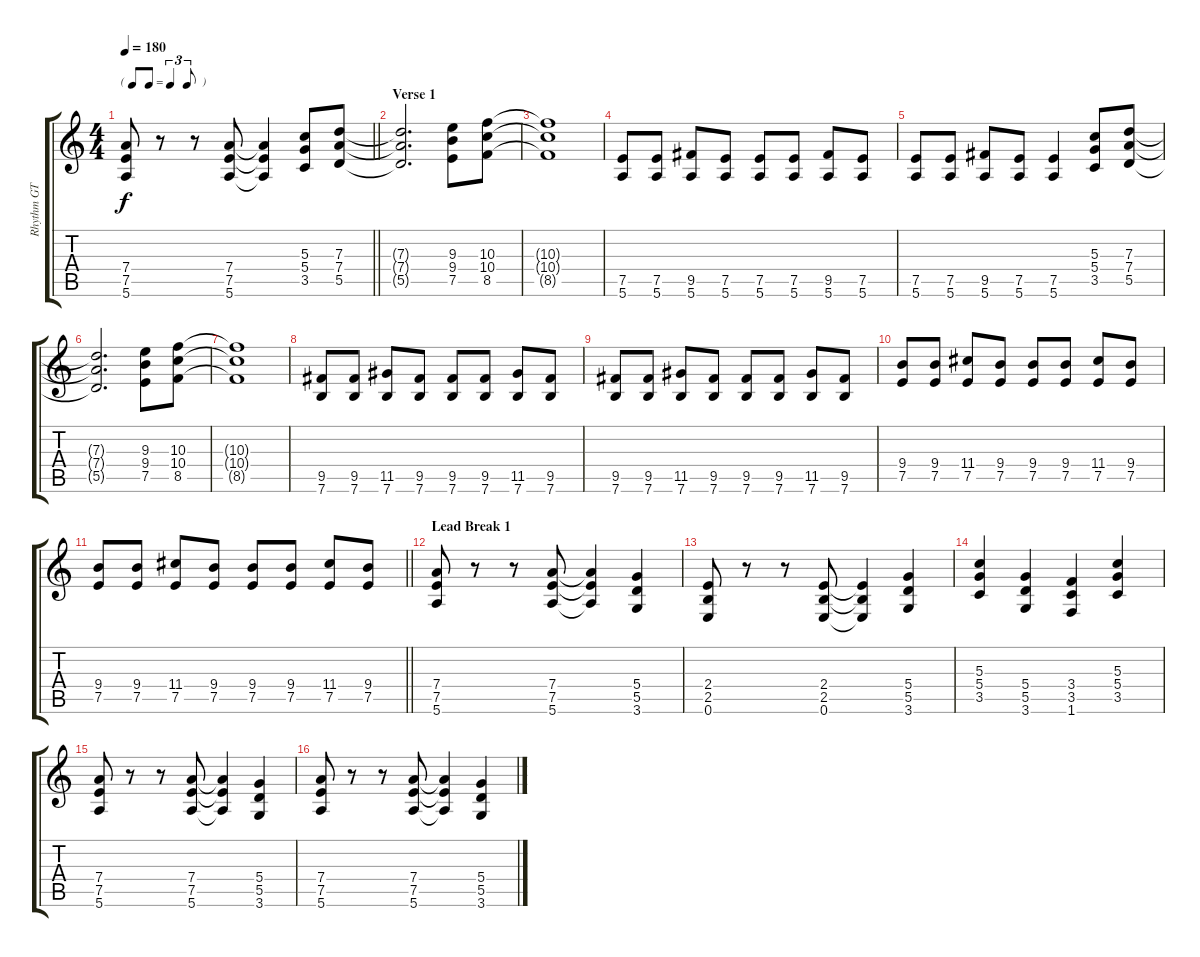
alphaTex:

\track ("Rhythm GT" "Rhythm GT") {instrument overdrivenguitar}
\staff {score tabs}
\tuning (E4 B3 G3 D3 A2 E2) {hide}
\ts (4 4)
\tf triplet8th
\tempo 180
\clef g2
\barLineRight lightlight
\ks c
(7.4 7.5 5.6).8{dy f} r.8 r.8 (7.4 7.5 5.6).8 (7.4{t} 7.5{t} 5.6{t}).4 (5.3 5.4 3.5).8 (7.3 7.4 5.5).8 |
\section ("" "Verse 1")
(7.3{t} 7.4{t} 5.5{t}).2{d} (9.3 9.4 7.5).8 (10.3 10.4 8.5).8 |
(10.3{t} 10.4{t} 8.5{t}).1 |
(7.5 5.6).8 (7.5 5.6).8 (9.5 5.6).8 (7.5 5.6).8 (7.5 5.6).8 (7.5 5.6).8 (9.5 5.6).8 (7.5 5.6).8 |
(7.5 5.6).8 (7.5 5.6).8 (9.5 5.6).8 (7.5 5.6).8 (7.5 5.6).4 (5.3 5.4 3.5).8 (7.3 7.4 5.5).8 |
(7.3{t} 7.4{t} 5.5{t}).2{d} (9.3 9.4 7.5).8 (10.3 10.4 8.5).8 |
(10.3{t} 10.4{t} 8.5{t}).1 |
(9.5 7.6).8 (9.5 7.6).8 (11.5 7.6).8 (9.5 7.6).8 (9.5 7.6).8 (9.5 7.6).8 (11.5 7.6).8 (9.5 7.6).8 |
(9.5 7.6).8 (9.5 7.6).8 (11.5 7.6).8 (9.5 7.6).8 (9.5 7.6).8 (9.5 7.6).8 (11.5 7.6).8 (9.5 7.6).8 |
(9.4 7.5).8 (9.4 7.5).8 (11.4 7.5).8 (9.4 7.5).8 (9.4 7.5).8 (9.4 7.5).8 (11.4 7.5).8 (9.4 7.5).8 |
\barLineRight lightlight
(9.4 7.5).8 (9.4 7.5).8 (11.4 7.5).8 (9.4 7.5).8 (9.4 7.5).8 (9.4 7.5).8 (11.4 7.5).8 (9.4 7.5).8 |
\section ("" "Lead Break 1")
(7.4 7.5 5.6).8 r.8 r.8 (7.4 7.5 5.6).8 (7.4{t} 7.5{t} 5.6{t}).4 (5.4 5.5 3.6).4 |
(2.4 2.5 0.6).8 r.8 r.8 (2.4 2.5 0.6).8 (2.4{t} 2.5{t} 0.6{t}).4 (5.4 5.5 3.6).4 |
(5.3 5.4 3.5).4 (5.4 5.5 3.6).4 (3.4 3.5 1.6).4 (5.3 5.4 3.5).4 |
(7.4 7.5 5.6).8 r.8 r.8 (7.4 7.5 5.6).8 (7.4{t} 7.5{t} 5.6{t}).4 (5.4 5.5 3.6).4 |
(7.4 7.5 5.6).8 r.8 r.8 (7.4 7.5 5.6).8 (7.4{t} 7.5{t} 5.6{t}).4 (5.4 5.5 3.6).4
